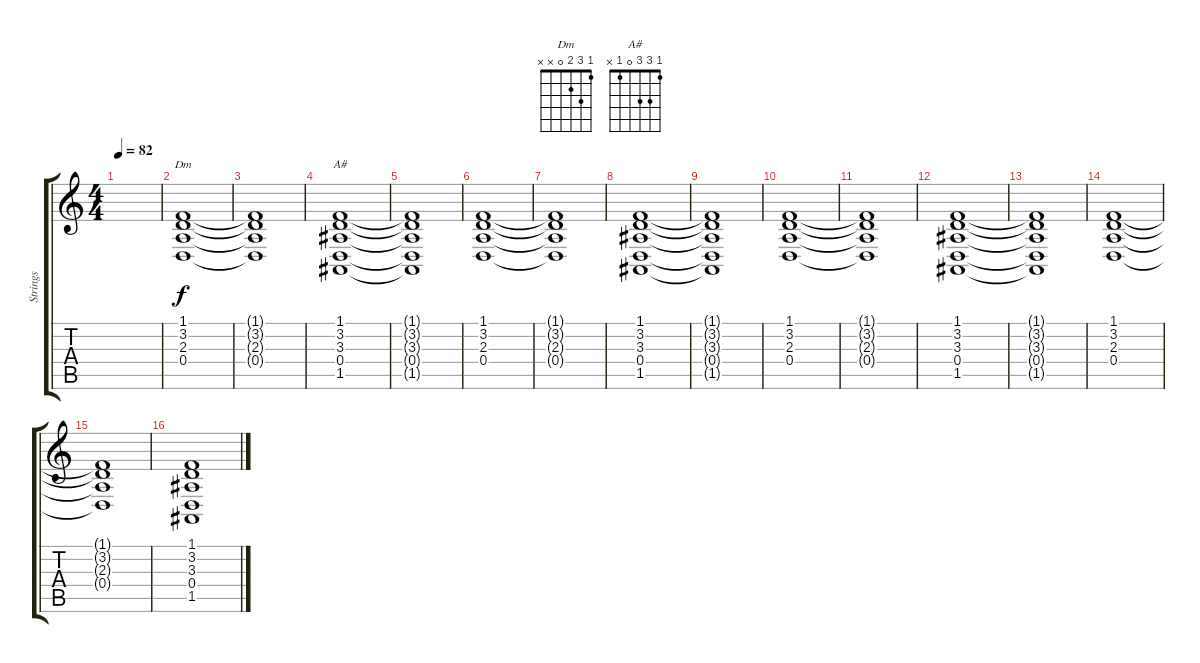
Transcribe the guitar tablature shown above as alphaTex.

\track ("Strings" "Strings") {instrument synthvoice}
\staff {score tabs}
\tuning (E4 B3 G3 D3 A2 E2) {hide}
\chord ("Dm" 1 3 2 0 x x)
\chord ("A#" 1 3 3 0 1 x)
\ts (4 4)
\tempo 82
\clef g2
\ks c
|
(1.1 3.2 2.3 0.4).1{ch "Dm"} |
(1.1{t} 3.2{t} 2.3{t} 0.4{t}).1 |
(1.1 3.2 3.3 0.4 1.5).1{ch "A#"} |
(1.1{t} 3.2{t} 3.3{t} 0.4{t} 1.5{t}).1 |
(1.1 3.2 2.3 0.4).1 |
(1.1{t} 3.2{t} 2.3{t} 0.4{t}).1 |
(1.1 3.2 3.3 0.4 1.5).1 |
(1.1{t} 3.2{t} 3.3{t} 0.4{t} 1.5{t}).1 |
(1.1 3.2 2.3 0.4).1 |
(1.1{t} 3.2{t} 2.3{t} 0.4{t}).1 |
(1.1 3.2 3.3 0.4 1.5).1 |
(1.1{t} 3.2{t} 3.3{t} 0.4{t} 1.5{t}).1 |
(1.1 3.2 2.3 0.4).1 |
(1.1{t} 3.2{t} 2.3{t} 0.4{t}).1 |
(1.1 3.2 3.3 0.4 1.5).1
